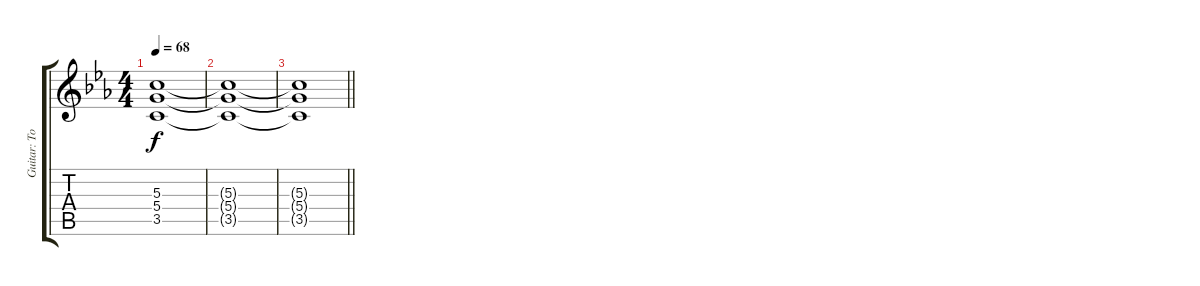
\track ("Guitar: Tony" "Guitar: To") {instrument distortionguitar}
\staff {score tabs}
\tuning (E4 B3 G3 D3 A2 E2) {hide}
\ts (4 4)
\tempo 68
\clef g2
\ks eb
(5.3{t} 5.4{t} 3.5{t}).1{dy f} |
(5.3{t} 5.4{t} 3.5{t}).1 |
\barLineRight lightlight
(5.3{t} 5.4{t} 3.5{t}).1
